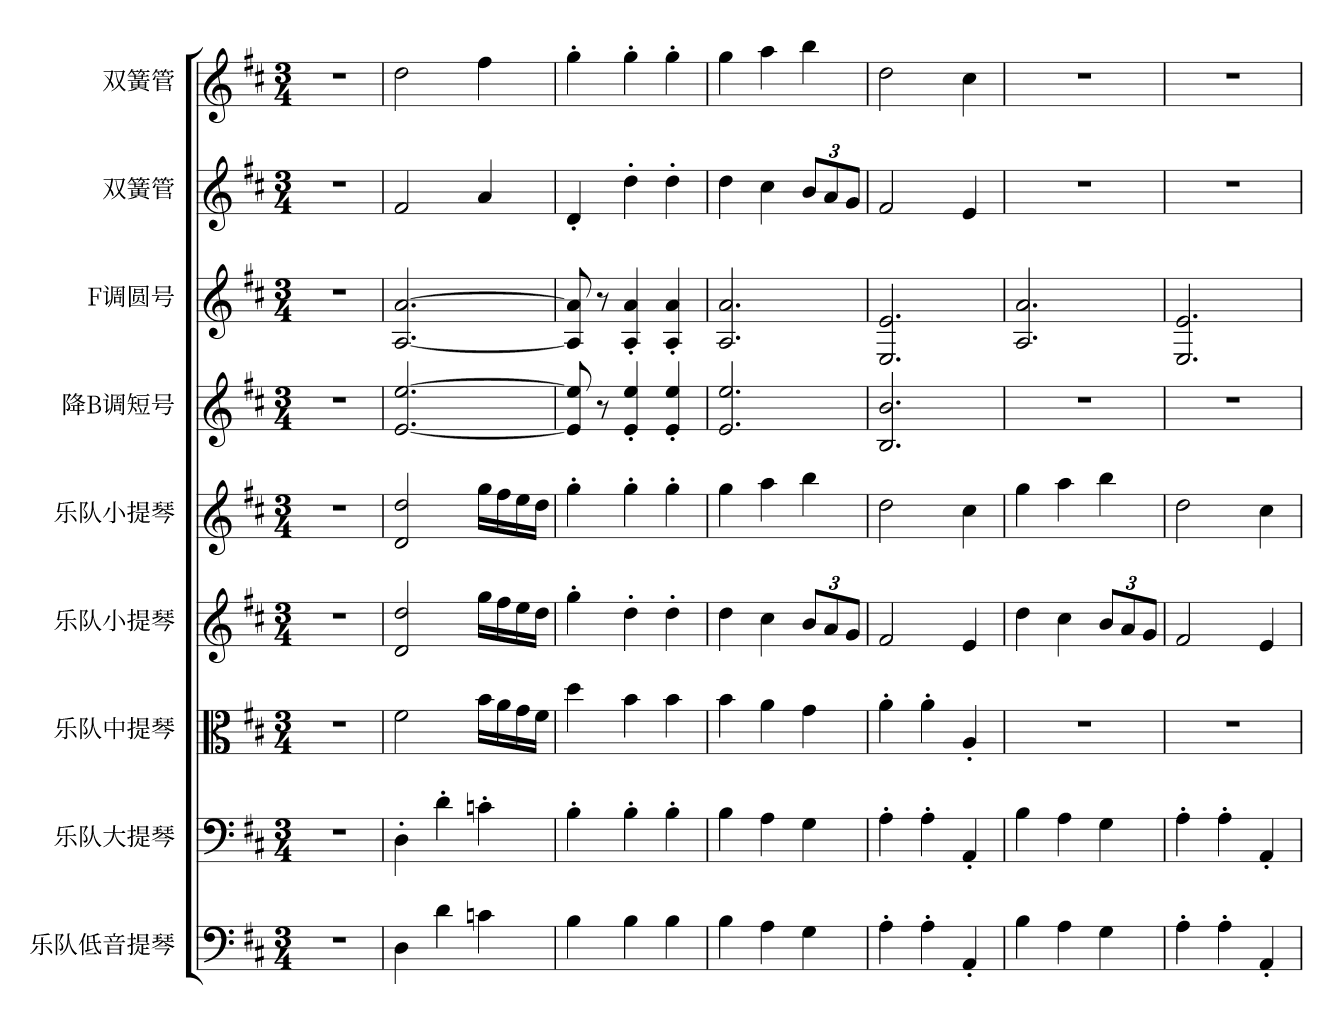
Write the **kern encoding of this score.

**kern	**kern	**kern	**kern	**kern	**kern	**kern	**kern	**kern
*part9	*part8	*part7	*part6	*part5	*part4	*part3	*part2	*part1
*staff9	*staff8	*staff7	*staff6	*staff5	*staff4	*staff3	*staff2	*staff1
*I"乐队低音提琴	*I"乐队大提琴	*I"乐队中提琴	*I"乐队小提琴	*I"乐队小提琴	*I"降B调短号	*I"F调圆号	*I"双簧管	*I"双簧管
*clefF4	*clefF4	*clefC3	*clefG2	*clefG2	*clefG2	*clefG2	*clefG2	*clefG2
*ITrd7c12	*	*	*	*	*ITrd1c2	*ITrd4c7	*	*
*k[f#c#]	*k[f#c#]	*k[f#c#]	*k[f#c#]	*k[f#c#]	*k[]	*k[f#]	*k[f#c#]	*k[f#c#]
*M3/4	*M3/4	*M3/4	*M3/4	*M3/4	*M3/4	*M3/4	*M3/4	*M3/4
*MM120	*MM120	*MM120	*MM120	*MM120	*MM120	*MM120	*MM120	*MM120
=1	=1	=1	=1	=1	=1	=1	=1	=1
2.r	2.r	2.r	2.r	2.r	2.r	2.r	2.r	2.r
=2	=2	=2	=2	=2	=2	=2	=2	=2
4DD\	4D'\	2f#\	2d/ 2dd/	2d/ 2dd/	[2.d/ [2.dd/	[2.D/ [2.d/	2f#/	2dd\
4D\	4d'\	.	.	.	.	.	.	.
4Cn\	4cn'\	16b\LL	16gg\LL	16gg\LL	.	.	4a/	4ff#\
.	.	16a\	16ff#\	16ff#\	.	.	.	.
.	.	16g\	16ee\	16ee\	.	.	.	.
.	.	16f#\JJ	16dd\JJ	16dd\JJ	.	.	.	.
=3	=3	=3	=3	=3	=3	=3	=3	=3
4BB\	4B'\	4dd\	4gg'\	4gg'\	8d/] 8dd/]	8D/] 8d/]	4d'/	4gg'\
.	.	.	.	.	8r	8r	.	.
4BB\	4B'\	4b\	4dd'\	4gg'\	4d/' 4dd/'	4D/' 4d/'	4dd'\	4gg'\
4BB\	4B'\	4b\	4dd'\	4gg'\	4d/' 4dd/'	4D/' 4d/'	4dd'\	4gg'\
=4	=4	=4	=4	=4	=4	=4	=4	=4
4BB\	4B\	4b\	4dd\	4gg\	2.d/ 2.dd/	2.D/ 2.d/	4dd\	4gg\
4AA\	4A\	4a\	4cc#\	4aa\	.	.	4cc#\	4aa\
*	*	*	*Xbrackettup	*	*	*	*Xbrackettup	*
4GG\	4G\	4g\	12b/L	4bb\	.	.	12b/L	4bb\
.	.	.	12a/	.	.	.	12a/	.
.	.	.	12g/J	.	.	.	12g/J	.
=5	=5	=5	=5	=5	=5	=5	=5	=5
*	*	*	*	*	*	*	*	*MM116
4AA'\	4A'\	4a'\	2f#/	2dd\	2.A/ 2.a/	2.AA/ 2.A/	2f#/	2dd\
4AA'\	4A'\	4a'\	.	.	.	.	.	.
4AAA'/	4AA'/	4A'/	4e/	4cc#\	.	.	4e/	4cc#\
=6	=6	=6	=6	=6	=6	=6	=6	=6
4BB\	4B\	2.r	4dd\	4gg\	2.r	2.D/ 2.d/	2.r	2.r
4AA\	4A\	.	4cc#\	4aa\	.	.	.	.
4GG\	4G\	.	12b/L	4bb\	.	.	.	.
.	.	.	12a/	.	.	.	.	.
.	.	.	12g/J	.	.	.	.	.
=7	=7	=7	=7	=7	=7	=7	=7	=7
4AA'\	4A'\	2.r	2f#/	2dd\	2.r	2.AA/ 2.A/	2.r	2.r
4AA'\	4A'\	.	.	.	.	.	.	.
4AAA'/	4AA'/	.	4e/	4cc#\	.	.	.	.
=	=	=	=	=	=	=	=	=
*-	*-	*-	*-	*-	*-	*-	*-	*-
